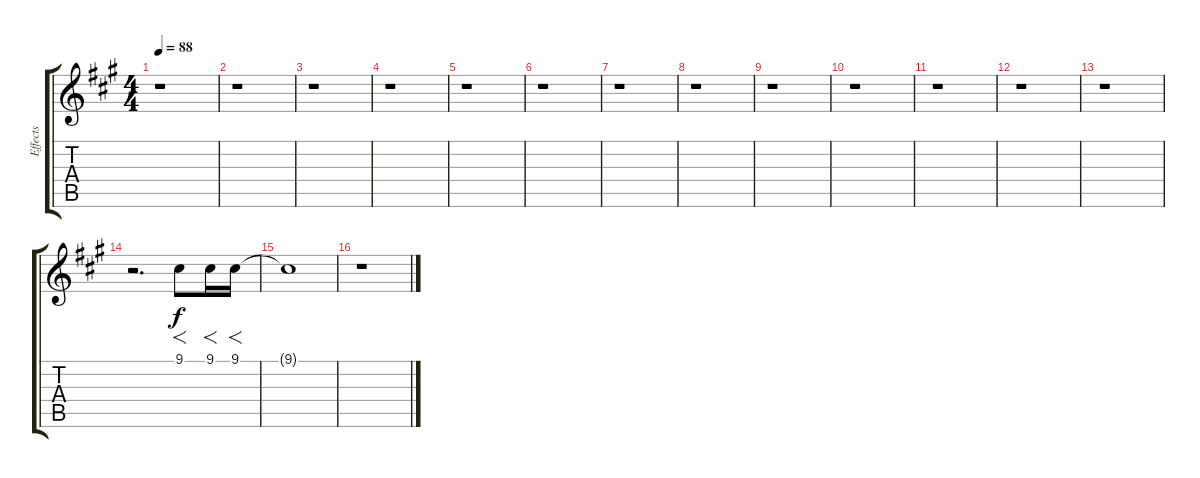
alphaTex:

\track ("Effects" "Effects") {instrument fx7echoes}
\staff {score tabs}
\tuning (E4 B3 G3 D3 A2 E2) {hide}
\ts (4 4)
\tempo 88
\clef g2
\ks f#minor
r.1{dy f} |
r.1 |
r.1 |
r.1 |
r.1 |
r.1 |
r.1 |
r.1 |
r.1 |
r.1 |
r.1 |
r.1 |
r.1 |
r.2{d} 9.1.8{f} 9.1.16{f} 9.1.16{f} |
9.1{t}.1 |
r.1
